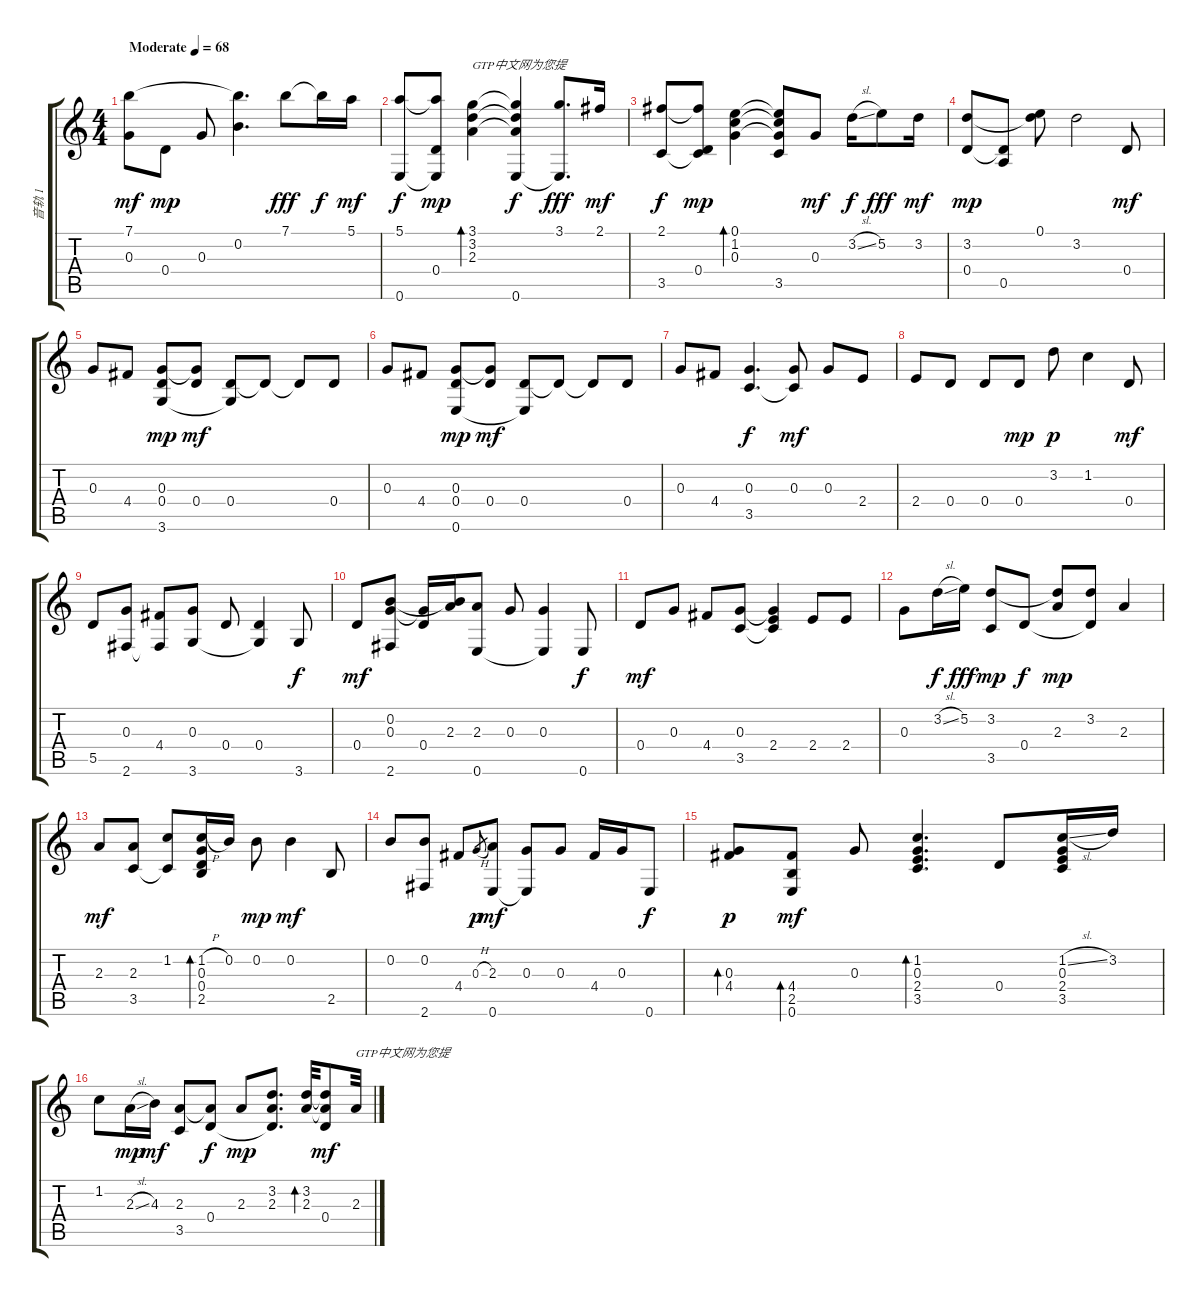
\track ("音轨 1" "音轨 1") {instrument acousticguitarsteel}
\staff {score tabs}
\tuning (E4 B3 G3 D3 A2 E2) {hide}
\ts (4 4)
\tempo (68 "Moderate")
\clef g2
\ks c
(7.1 0.3).8{dy mf instrument acousticguitarsteel} 0.4.8{dy mp} 0.3.8 (7.1{t} 0.2).4{d} 7.1.8{dy fff} 7.1{t}.16{dy f} 5.1.16{dy mf} |
(5.1 0.6).8{dy f} (5.1{t} 0.4 0.6{t}).8{dy mp} (3.1 3.2 2.3).4{bd 120 txt "GTP中文网为您提"} (3.1{t} 3.2{t} 2.3{t} 0.6).4{dy f} (3.1 0.6{t}).8{d dy fff} 2.1.16{dy mf} |
(2.1 3.5).8{dy f} (2.1{t} 0.4 3.5{t}).8{dy mp} (0.1 1.2 0.3).4{bd 240} (0.1{t} 1.2{t} 0.3{t} 3.5).8 0.3.8{dy mf} 3.2{sl}.16{dy f} 5.2.8{dy fff} 3.2.16{dy mf} |
(3.2 0.4).8{dy mp} (0.4{t} 0.5).8 (0.1 3.2{t}).8 3.2.2 0.4.8{dy mf} |
0.3.8 4.4.8 (0.3 0.4 3.6).8{dy mp} (0.3{t} 0.4).8{dy mf} (0.4 3.6{t}).8 0.4{t}.8 0.4{t}.8 0.4.8 |
0.3.8 4.4.8 (0.3 0.4 0.6).8{dy mp} (0.3{t} 0.4).8{dy mf} (0.4 0.6{t}).8 0.4{t}.8 0.4{t}.8 0.4.8 |
0.3.8 4.4.8 (0.3 3.5).4{d dy f} (0.3 3.5{t}).8{dy mf} 0.3.8 2.4.8 |
2.4.8 0.4.8 0.4.8 0.4.8{dy mp} 3.2.8{dy p} 1.2.4 0.4.8{dy mf} |
5.5.8 (0.3 2.6).8 (4.4 2.6{t}).8 (0.3 3.6).8 0.4.8 (0.4 3.6{t}).4 3.6.8{dy f} |
0.4.8{dy mf} (0.2 0.3 2.6).8 (0.3{t} 0.4).16 (0.2{t} 2.3).16 (2.3 0.6).8 0.3.8 (0.3 0.6{t}).4 0.6.8{dy f} |
0.4.8{dy mf} 0.3.8 4.4.8 (0.3 3.5).8 (0.3{t} 2.4 3.5{t}).4 2.4.8 2.4.8 |
0.3.8 3.2{sl}.16{dy f} 5.2.16{dy fff} (3.2 3.5).8{dy mp} 0.4.8{dy f} (3.2{t} 2.3).8{dy mp} (3.2 0.4{t}).8 2.3.4 |
2.3.8{dy mf} (2.3 3.5).8 (1.2 3.5{t}).8 (1.2{h} 0.3 0.4 2.5).16{bd 480} 0.2.16 0.2.8{dy mp} 0.2.4{dy mf} 2.5.8 |
0.2.8 (0.2 2.6).8 4.4.8 0.3{h}.8{gr dy p} (2.3 0.6).8{dy mf} (0.3 0.6{t}).8 0.3.8 4.4.16 0.3.16 0.6.8{dy f} |
(0.3 4.4).8{bd 480 dy p} (4.4 2.5 0.6).8{bd 480 dy mf} 0.3.8 (1.2 0.3 2.4 3.5).4{d bd 240} 0.4.8 (1.2{sl} 0.3 2.4 3.5).16 3.2.16 |
1.2.8 2.3{sl}.16{dy mp} 4.3.16{dy mf} (2.3 3.5).8 (2.3{t} 0.4).8{dy f} 2.3.8{dy mp} (3.2 2.3 0.4{t}).8{d} (3.2 2.3).32{bd 480} (3.2{t} 2.3{t} 0.4).8{dy mf} 2.3.32{txt "GTP中文网为您提"}
